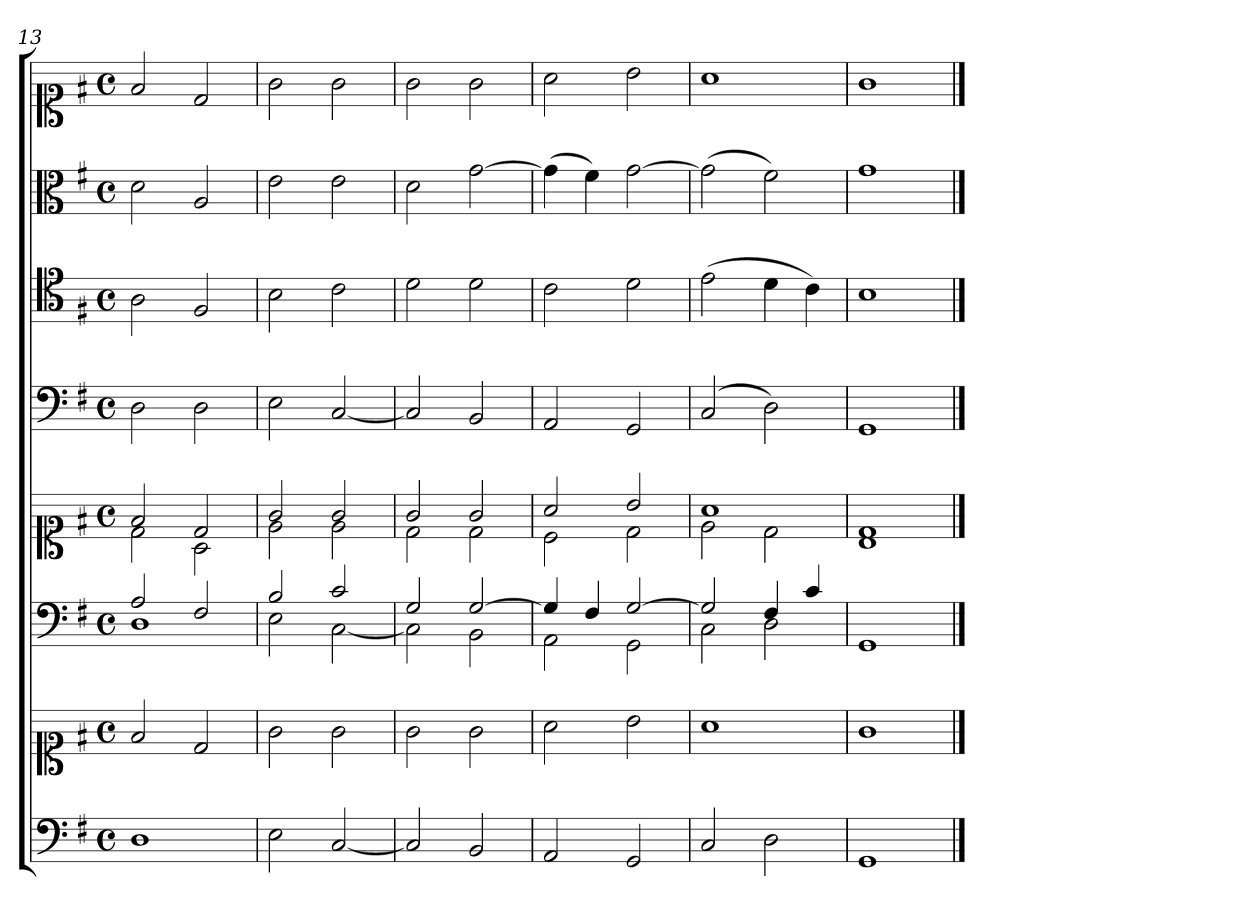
**kern	**kern	**kern	**kern	**kern	**kern	**kern	**kern
*part6	*part6	*part5	*part5	*part4	*part3	*part2	*part1
*staff8	*staff7	*staff6	*staff5	*staff4	*staff3	*staff2	*staff1
*clefF4	*clefC1	*clefF4	*clefC1	*clefF4	*clefC4	*clefC3	*clefC1
*k[f#]	*k[f#]	*k[f#]	*k[f#]	*k[f#]	*k[f#]	*k[f#]	*k[f#]
*G:	*G:	*G:	*G:	*G:	*G:	*G:	*G:
*M4/4	*M4/4	*M4/4	*M4/4	*M4/4	*M4/4	*M4/4	*M4/4
*met(c)	*met(c)	*met(c)	*met(c)	*met(c)	*met(c)	*met(c)	*met(c)
=13	=13	=13	=13	=13	=13	=13	=13
*	*	*^	*^	*	*	*	*
1D	2f#	2A	1D	2f#	2d	2D	2A	2d	2f#
.	2d	2F#	.	2d	2A	2D	2F#	2A	2d
=14	=14	=14	=14	=14	=14	=14	=14	=14	=14
2E	2g	2B	2E	2g	2e	2E	2B	2e	2g
[2C	2g	2c	[2C	2g	2e	[2C	2c	2e	2g
=15	=15	=15	=15	=15	=15	=15	=15	=15	=15
2C]	2g	2G	2C]	2g	2d	2C]	2d	2d	2g
2BB	2g	[2G	2BB	2g	2d	2BB	2d	[2g	2g
=16	=16	=16	=16	=16	=16	=16	=16	=16	=16
2AA	2a	4G]	2AA	2a	2c	2AA	2c	(4g]	2a
.	.	4F#	.	.	.	.	.	4f#)	.
2GG	2b	[2G	2GG	2b	2d	2GG	2d	[2g	2b
=17	=17	=17	=17	=17	=17	=17	=17	=17	=17
2C	1a	2G]	2C	1a	2e	(2C	(2e	(2g]	1a
2D	.	4F#	2D	.	2d	2D)	4d	2f#)	.
.	.	4c	.	.	.	.	4c)	.	.
*	*	*v	*v	*	*	*	*	*	*
=18	=18	=18	=18	=18	=18	=18	=18	=18
1GG	1g	1GG	1B	1d	1GG	1B	1g	1g
*	*	*	*v	*v	*	*	*	*
==	==	==	==	==	==	==	==
*-	*-	*-	*-	*-	*-	*-	*-
